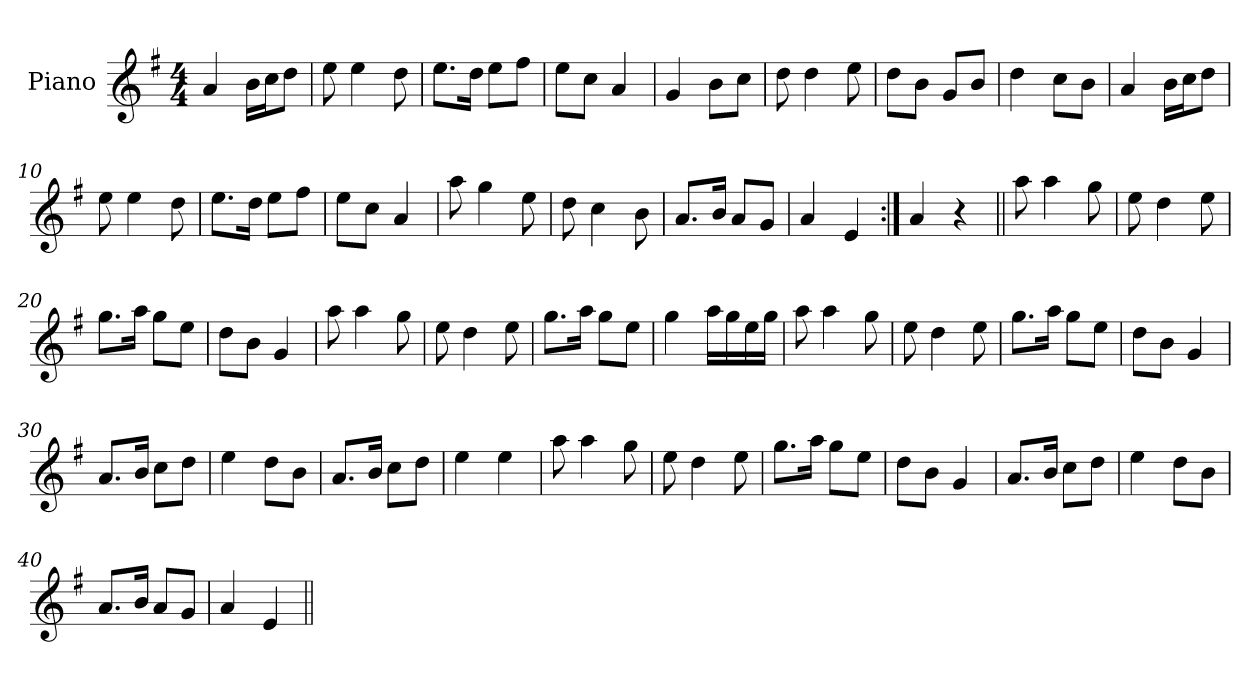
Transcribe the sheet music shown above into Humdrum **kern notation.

**kern
*part1
*staff1
*I"Piano
*I'Pno
*clefG2
*k[f#]
*A:dor
*M4/4
=1
4a/
16b\LL
16cc\J
8dd\J
=2
8ee\
4ee\
8dd\
=3
8.ee\L
16dd\Jk
8ee\L
8ff#\J
=4
8ee\L
8cc\J
4a/
=5
4g/
8b\L
8cc\J
=6
8dd\
4dd\
8ee\
=7
8dd\L
8b\J
8g/L
8b/J
=8
4dd\
8cc\L
8b\J
=9
4a/
16b\LL
16cc\J
8dd\J
=10
8ee\
4ee\
8dd\
=11
8.ee\L
16dd\Jk
8ee\L
8ff#\J
=12
8ee\L
8cc\J
4a/
=13
8aa\
4gg\
8ee\
=14
8dd\
4cc\
8b\
=15
8.a/L
16b/Jk
8a/L
8g/J
=16
4a/
4e/
=17:|!
4a/
4r
=18||
8aa\
4aa\
8gg\
=19
8ee\
4dd\
8ee\
=20
8.gg\L
16aa\Jk
8gg\L
8ee\J
=21
8dd\L
8b\J
4g/
=22
8aa\
4aa\
8gg\
=23
8ee\
4dd\
8ee\
=24
8.gg\L
16aa\Jk
8gg\L
8ee\J
=25
4gg\
16aa\LL
16gg\
16ee\
16gg\JJ
=26
8aa\
4aa\
8gg\
=27
8ee\
4dd\
8ee\
=28
8.gg\L
16aa\Jk
8gg\L
8ee\J
=29
8dd\L
8b\J
4g/
=30
8.a/L
16b/Jk
8cc\L
8dd\J
=31
4ee\
8dd\L
8b\J
=32
8.a/L
16b/Jk
8cc\L
8dd\J
=33
4ee\
4ee\
=34
8aa\
4aa\
8gg\
=35
8ee\
4dd\
8ee\
=36
8.gg\L
16aa\Jk
8gg\L
8ee\J
=37
8dd\L
8b\J
4g/
=38
8.a/L
16b/Jk
8cc\L
8dd\J
=39
4ee\
8dd\L
8b\J
=40
8.a/L
16b/Jk
8a/L
8g/J
=41
4a/
4e/
=||
*-
